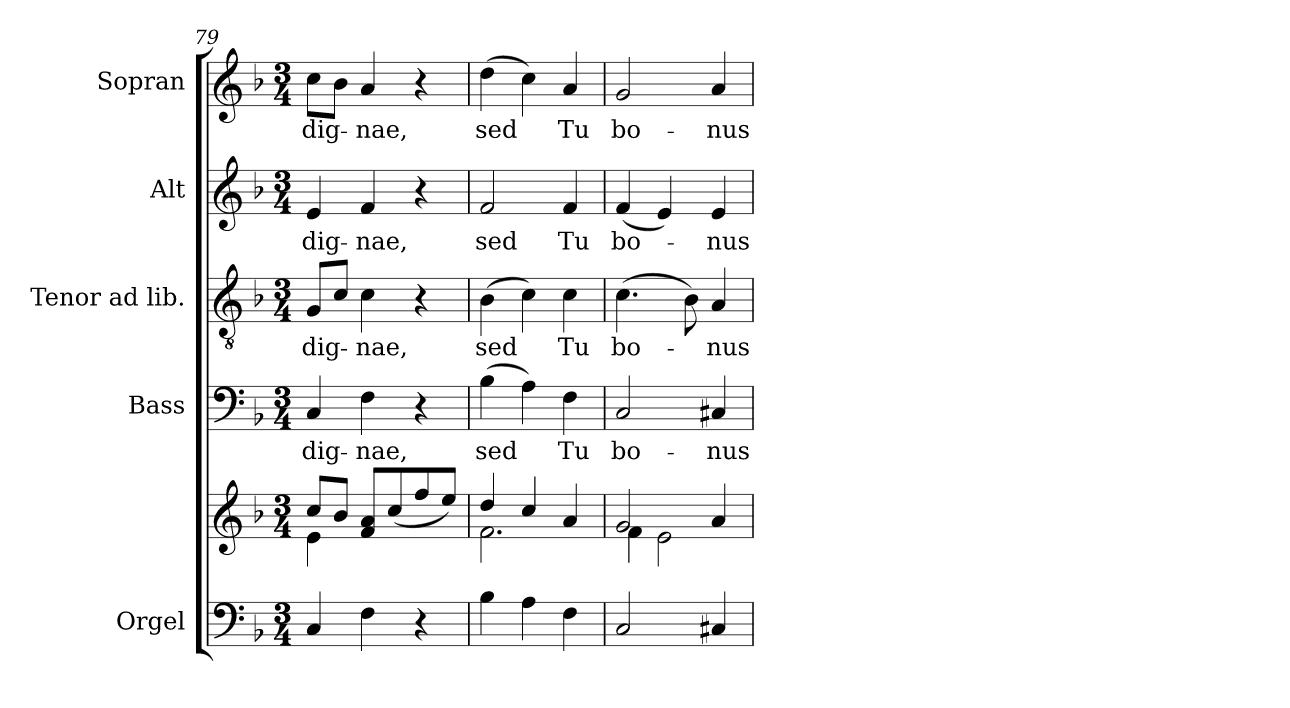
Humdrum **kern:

**kern	**kern	**kern	**text	**kern	**text	**kern	**text	**kern	**text
*part5	*part5	*part4	*part4	*part3	*part3	*part2	*part2	*part1	*part1
*staff6	*staff5	*staff4	*staff4	*staff3	*staff3	*staff2	*staff2	*staff1	*staff1
*I"Orgel	*	*I"Bass	*	*I"Tenor ad lib.	*	*I"Alt	*	*I"Sopran	*
*I'Org.	*	*I'B	*	*I'T	*	*I'A	*	*I'S	*
*clefF4	*clefG2	*clefF4	*	*clefGv2	*	*clefG2	*	*clefG2	*
*k[b-]	*k[b-]	*k[b-]	*	*k[b-]	*	*k[b-]	*	*k[b-]	*
*F:	*F:	*F:	*	*F:	*	*F:	*	*F:	*
*M3/4	*M3/4	*M3/4	*	*M3/4	*	*M3/4	*	*M3/4	*
=79	=79	=79	=79	=79	=79	=79	=79	=79	=79
*	*^	*	*	*	*	*	*	*	*
!	!	!	!	!LO:LY:b	!	!LO:LY:b	!	!LO:LY:b	!	!LO:LY:b
4C/	8cc/L	4e\	4C/	dig-	8G/L	dig-	4e/	dig-	8cc\L	dig-
.	8b-/J	.	.	.	8c/J	.	.	.	8b-\J	.
!	!	!	!	!LO:LY:b	!	!LO:LY:b	!	!LO:LY:b	!	!LO:LY:b
4F\	8f/ 8a/L	2ryy	4F\	-nae,	4c\	-nae,	4f/	-nae,	4a/	-nae,
.	(<8cc/	.	.	.	.	.	.	.	.	.
4r	8ff/	.	4r	.	4r	.	4r	.	4r	.
.	8ee/J)	.	.	.	.	.	.	.	.	.
=80	=80	=80	=80	=80	=80	=80	=80	=80	=80	=80
!	!	!	!	!LO:LY:b	!	!LO:LY:b	!	!LO:LY:b	!	!LO:LY:b
4B-\	4dd/	2.f\	(>4B-\	sed	(>4B-\	sed	2f/	sed	(>4dd\	sed
4A\	4cc/	.	4A\)	.	4c\)	.	.	.	4cc\)	.
!	!	!	!	!LO:LY:b	!	!LO:LY:b	!	!LO:LY:b	!	!LO:LY:b
4F\	4a/	.	4F\	Tu	4c\	Tu	4f/	Tu	4a/	Tu
!!LO:LB:g=z
=81	=81	=81	=81	=81	=81	=81	=81	=81	=81	=81
!	!	!	!	!LO:LY:b	!	!LO:LY:b	!	!LO:LY:b	!	!LO:LY:b
2C/	2g/	4f\	2C/	bo-	(>4.c\	bo-	(<4f/	bo-	2g/	bo-
.	.	2e\	.	.	.	.	4e/)	.	.	.
.	.	.	.	.	8B-\)	.	.	.	.	.
!	!	!	!	!LO:LY:b	!	!LO:LY:b	!	!LO:LY:b	!	!LO:LY:b
4C#X/	4a/	.	4C#X/	-nus	4A/	-nus	4e/	-nus	4a/	-nus
*	*v	*v	*	*	*	*	*	*	*	*
=	=	=	=	=	=	=	=	=	=
*-	*-	*-	*-	*-	*-	*-	*-	*-	*-
